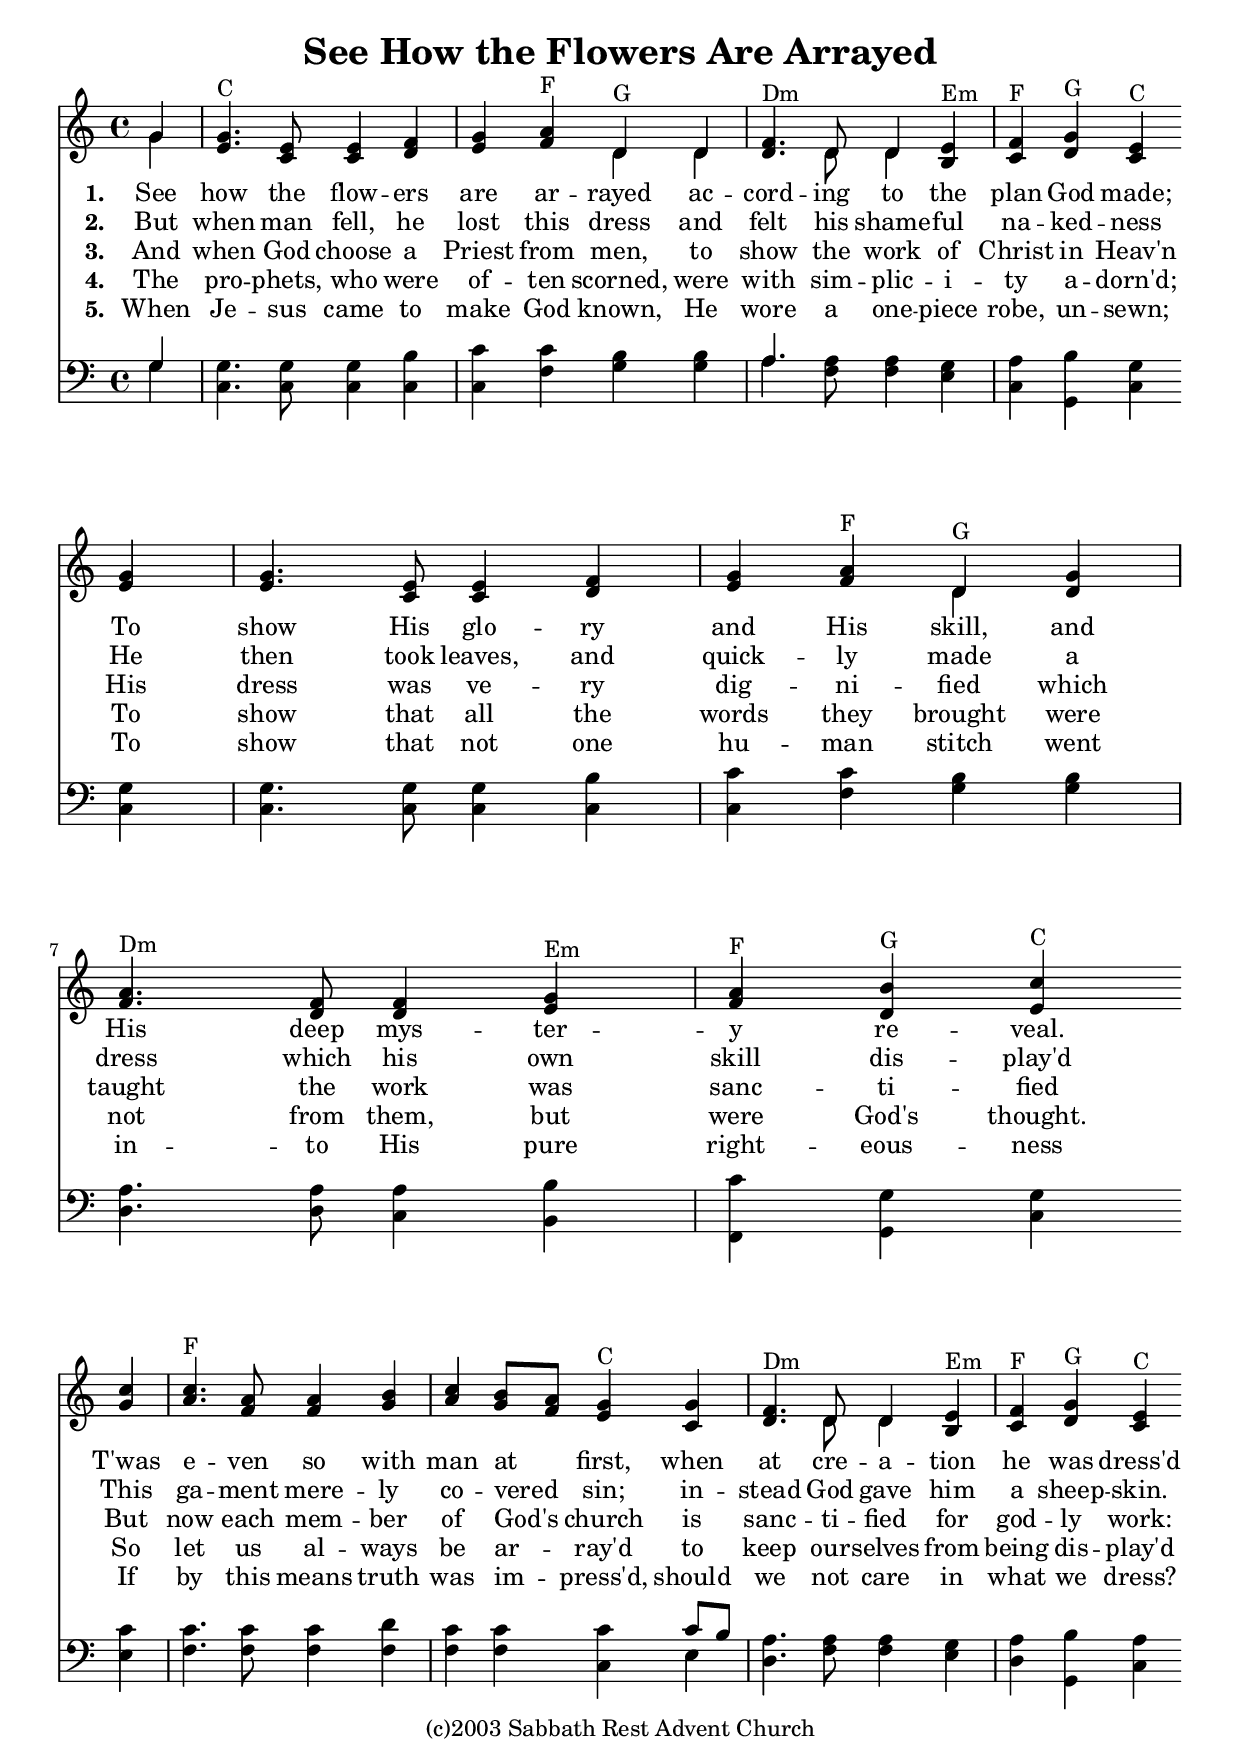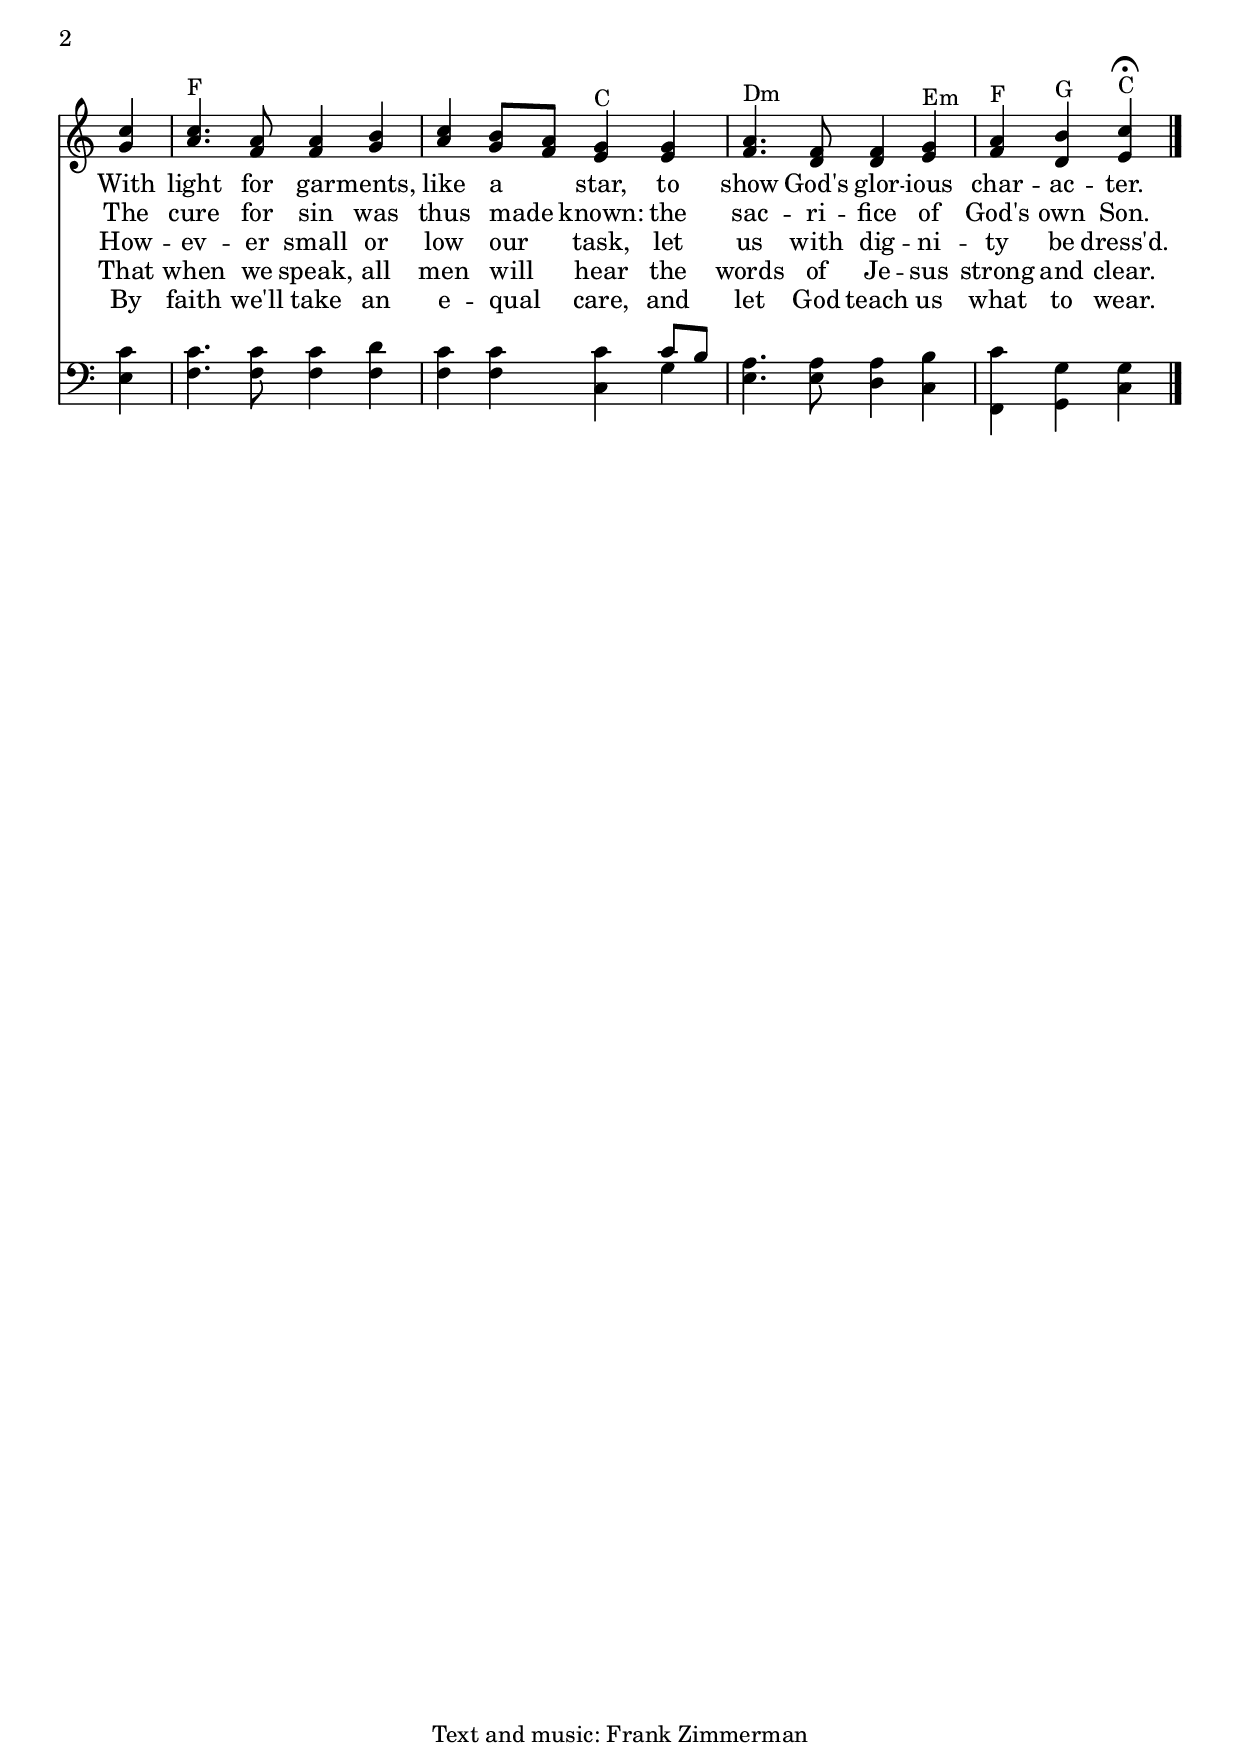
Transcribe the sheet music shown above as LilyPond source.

\version "2.12.0"
\include "english.ly"

% template for song with no repeating - several verses and a common chorus

#(ly:set-option 'midi-extension "midi")

\header {
  title="See How the Flowers Are Arrayed"
  %poet="Frank Zimmerman"
  %composer="Frank Zimmerman"
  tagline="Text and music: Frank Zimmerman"
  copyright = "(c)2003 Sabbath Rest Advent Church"

}

\paper {
   %ragged-bottom=##f
   %ragged-last-bottom=##f
   between-system-padding = #0.1
   %between-system-space = #0.6
   %system-count = #1
   %bottom-margin = 3\mm
   #( define bottom-margin (* 2 mm))
}

global = {
   \key c \major
   \autoBeamOff
   \partial 4
   \time 4/4
   \override Rest #'style = #'classical
}

%useful functions
noteDown = #(define-music-function (parser location note)
                                         (ly:music?)
      #{
<< {} \\ $note >>
      #})

noteUp = #(define-music-function (parser location note)
                                         (ly:music?)
      #{
<< $note \\ {} >>
      #})

leftbrace = \markup { \override #'(font-encoding . fetaBraces) \bold \lookup #"brace105" }

rightbrace = \markup { \rotate #180 \leftbrace }
skipFour = \repeat unfold 4 { \skip 8 }


PartsOne = {
   \relative c'' {
       \stemUp

g4 g4.^C e8 e4 f4 g4 a4^F d,4^G d4 f4.^Dm d8 d4 e4^Em f4^F g4^G e4^C \bar " " \break g4 g4.e8 e4 f4 g4 a4^F d,4^G g4 a4.^Dm f8 f4 g4^Em a4^F b4^G c4^C \bar " " \break c4 c4.^F a8 a4 b4 c4 b8[ a8] g4^C g4 f4.^Dm d8 d4 e4^Em f4^F g4^G e4^C \bar " " \break c'4 c4.^F a8 a4 b4 c4 b8[ a8] g4^C g4 a4.^Dm f8 f4 g4^Em a4^F b4^G c4^C\fermata

   }
}

PartsTwo = {
   \relative c'' {
       \stemUp

\noteDown g4 e4. c8 c4 d4 e4 f4 \noteDown d4 \noteDown d4 d4. \noteDown d8 \noteDown d4 b4 c4 d4 c4

e4 e4. c8 c4 d4 e4 f4 \noteDown d4 d4 f4. d8 d4 e4 f4 d4 e4

g4 a4. f8 f4 g4 a4 g8[ f8] e4 c4 d4. \noteDown d8 \noteDown d4 b4 c4 d4 c4

g'4 a4. f8 f4 g4 a4 g8[ f8] e4 e4 f4. d8 d4 e4 f4 d4 e4
   }
}



PartsThree = {
   \relative c' {
       \stemDown
\noteUp g4 g4. g8 g4 b4 c4 c4 b4 b4 \noteUp a4. a8 a4 g4 a4 b4 g4
g4 g4. g8 g4 b4 c4 c4 b4 b4 a4. a8 a4 b4 c4 g4 g4
c4 c4. c8 c4 d4 c4 c4 c4 \noteUp c8[ \noteUp b8]  a4. a8 a4 g4 a4 b4 a4
c4 c4. c8 c4 d4 c4 c4 c4 \noteUp c8[ \noteUp b8]  a4. a8 a4 b4 c4 g4 g4
  }
}

PartsFour = {
   \relative c' {
       \stemDown
g4 c,4. c8 c4 c4 c4 f4 g4 g4 a4. f8 f4 e4 c4 g4 c4
c4 c4. c8 c4 c4 c4 f4 g4 g4 d4. d8 c4 b4 f4 g4 c4
e4 f4. f8 f4 f4 f4 f4 c4 e4 d4. f8 f4 e4 d4 g,4 c4
e4 f4. f8 f4 f4 f4 f4 c4 g'4 e4. e8 d4 c4 f,4 g4 c4
  }
}

PartsTop = {
   \global
   \clef treble
<<  \PartsOne \PartsTwo >> \bar "|."
  }

PartsBottom = {
   \global
   \clef bass
   \override Rest #'style = #'classical
<<  \PartsThree \PartsFour >> \bar "|."
  }


stanzaOne = \lyricmode { \set stanza = "1. "See how the flow -- ers are ar -- rayed ac -- cord -- ing to the plan God made; To show His glo -- ry and His skill, and His deep mys -- ter -- y re -- veal. T'was e -- ven so with man at first, when at cre -- a -- tion he was dress'd With light for gar -- ments, like a star, to show "God's" glor -- ious char -- ac -- ter.

}


stanzaTwo = \lyricmode { \set stanza = "2. "But when man fell, he lost this dress and felt his shame -- ful na -- ked -- ness He then took leaves, and quick -- ly made a dress which his own skill dis -- play'd This ga -- ment mere -- ly co -- vered sin; in -- stead God gave him a sheep -- skin. The cure for sin was thus made known: the sac -- ri -- fice of "God's" own Son.

}


stanzaThree = \lyricmode { \set stanza = "3. "And when God choose a Priest from men, to show the work of Christ in Heav'n His dress was ve -- ry dig -- ni -- fied which taught the work was sanc -- ti -- fied But now each mem -- ber of "God's" church is sanc -- ti -- fied for god -- ly work: How -- ev -- er small or low our task, let us with dig -- ni -- ty be dress'd.

}


stanzaFour = \lyricmode { \set stanza = "4. "The pro -- phets, who were of -- ten scorned, were with sim -- plic -- i -- ty a -- dorn'd; To show that all the words they brought were not from them, but were God's thought. So let us al -- ways be ar -- ray'd to keep our -- selves from being dis -- play'd That when we speak, all men will hear the words of Je -- sus strong and clear.

}


stanzaFive = \lyricmode { \set stanza = "5. "When Je -- sus came to make God known, He wore a one -- piece robe, un -- sewn; To show that not one hu -- man stitch went in -- to His pure right -- eous -- ness If by this means truth was im -- press'd, should we not care in what we dress? By faith we'll take an e -- qual care, and let God teach us what to wear.

}

\score {
<<
       \new Staff = top
       { <<
           \override Staff.TimeSignature #'style = #'()
               #(set-accidental-style 'forget)
               \set Staff.midiInstrument="choir aahs"
           \new Voice = "One" \PartsTop
           \new Lyrics \lyricsto "One" \stanzaOne
         \new Lyrics \lyricsto "One" \stanzaTwo
           \new Lyrics \lyricsto "One" \stanzaThree
           \new Lyrics \lyricsto "One" \stanzaFour
           \new Lyrics \lyricsto "One" \stanzaFive
>> }
       \new Staff = bottom
       {
           \override Staff.TimeSignature #'style = #'()
               #(set-accidental-style 'forget)
               \set Staff.midiInstrument="choir aahs"
               \PartsBottom
       }
>>

   \layout {
   indent = #0
      \context {
          \Voice
          %shapeNoteStyles = ##(do re mi fa #f la ti)
      }
   }
}

